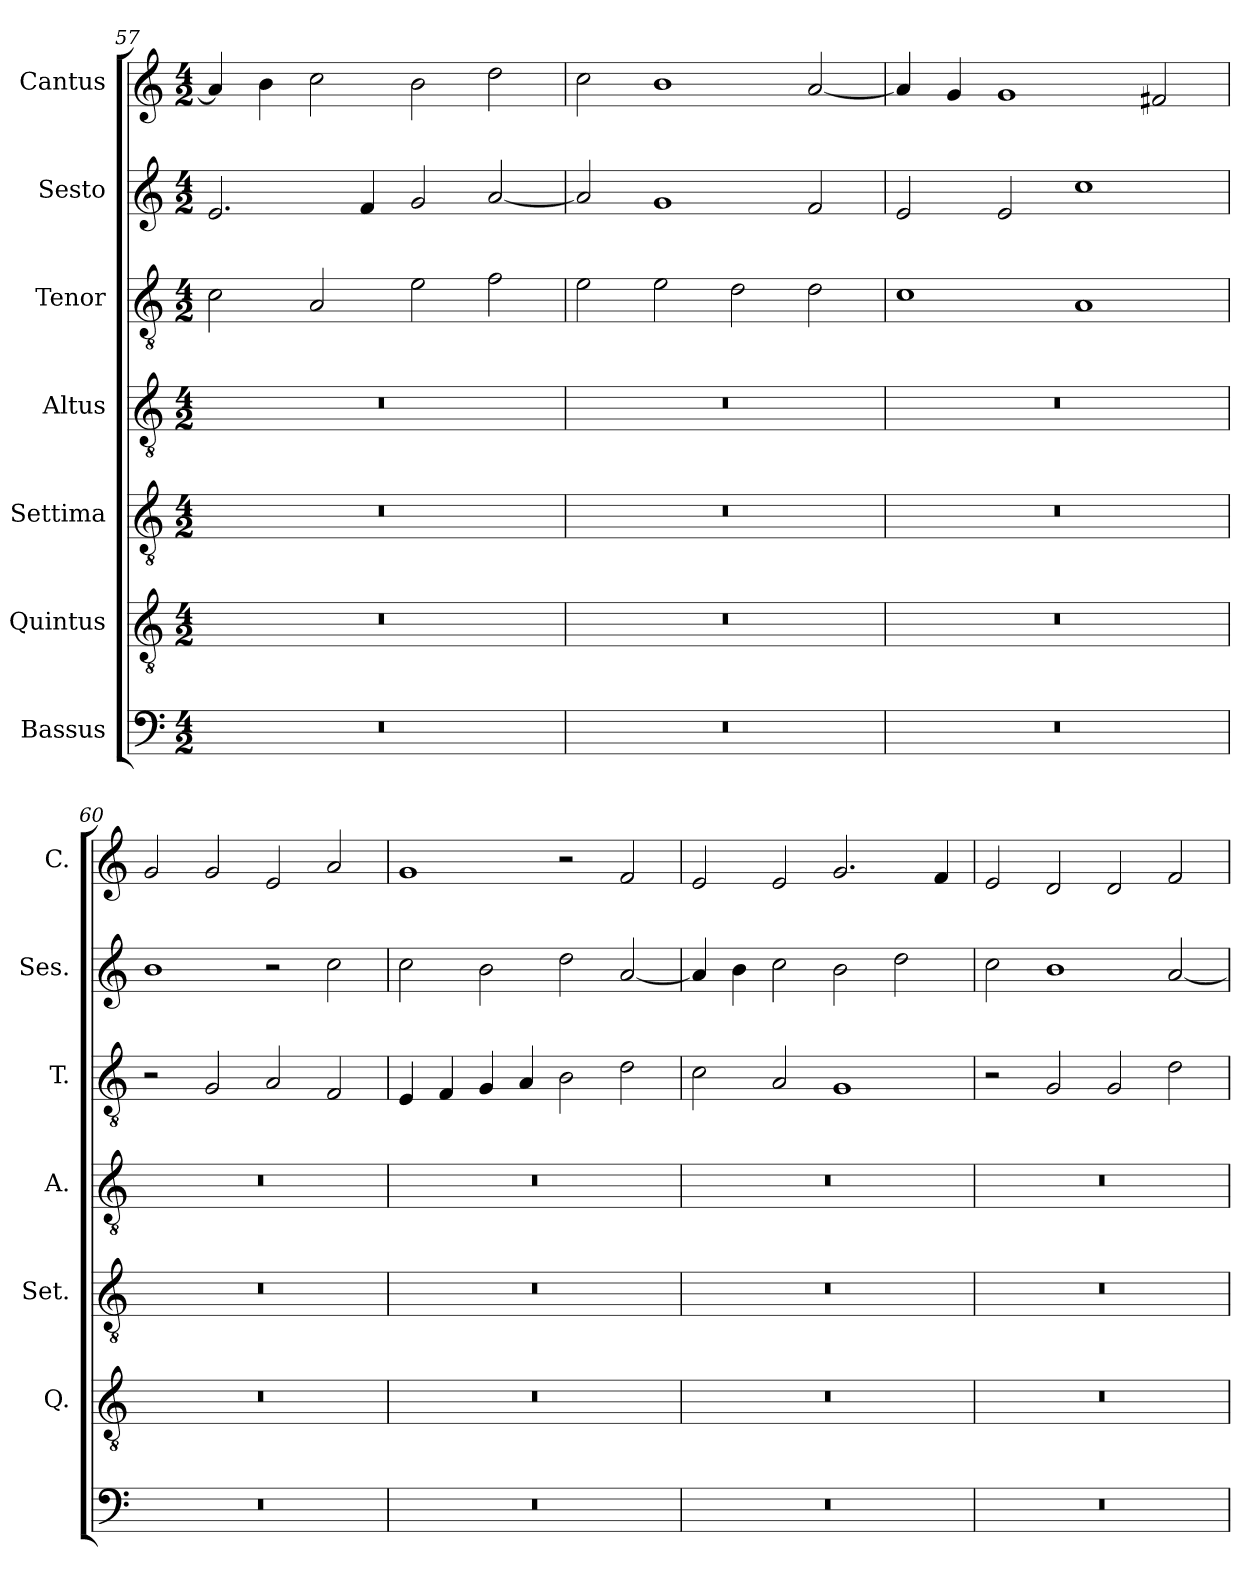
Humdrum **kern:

**kern	**kern	**kern	**kern	**kern	**kern	**kern
*part7	*part6	*part5	*part4	*part3	*part2	*part1
*staff7	*staff6	*staff5	*staff4	*staff3	*staff2	*staff1
*I"Bassus	*I"Quintus	*I"Settima	*I"Altus	*I"Tenor	*I"Sesto	*I"Cantus
*	*I'Q.	*I'Set.	*I'A.	*I'T.	*I'Ses.	*I'C.
*clefF4	*clefGv2	*clefGv2	*clefGv2	*clefGv2	*clefG2	*clefG2
*k[]	*k[]	*k[]	*k[]	*k[]	*k[]	*k[]
*M4/2	*M4/2	*M4/2	*M4/2	*M4/2	*M4/2	*M4/2
=57	=57	=57	=57	=57	=57	=57
0r	0r	0r	0r	2c\	2.e/	4a/]
.	.	.	.	.	.	4b\
.	.	.	.	2A/	.	2cc\
.	.	.	.	.	4f/	.
.	.	.	.	2e\	2g/	2b\
.	.	.	.	2f\	[2a/	2dd\
!!LO:PB:g=z
=58	=58	=58	=58	=58	=58	=58
0r	0r	0r	0r	2e\	2a/]	2cc\
.	.	.	.	2e\	1g	1b
.	.	.	.	2d\	.	.
.	.	.	.	2d\	2f/	[2a/
=59	=59	=59	=59	=59	=59	=59
0r	0r	0r	0r	1c	2e/	4a/]
.	.	.	.	.	.	4g/
.	.	.	.	.	2e/	1g
.	.	.	.	1A	1cc	.
.	.	.	.	.	.	2f#X/
=60	=60	=60	=60	=60	=60	=60
0r	0r	0r	0r	2r	1b	2g/
.	.	.	.	2G/	.	2g/
.	.	.	.	2A/	2r	2e/
.	.	.	.	2F/	2cc\	2a/
=61	=61	=61	=61	=61	=61	=61
0r	0r	0r	0r	4E/	2cc\	1g
.	.	.	.	4F/	.	.
.	.	.	.	4G/	2b\	.
.	.	.	.	4A/	.	.
.	.	.	.	2B\	2dd\	2r
.	.	.	.	2d\	[2a/	2f/
=62	=62	=62	=62	=62	=62	=62
0r	0r	0r	0r	2c\	4a/]	2e/
.	.	.	.	.	4b\	.
.	.	.	.	2A/	2cc\	2e/
.	.	.	.	1G	2b\	2.g/
.	.	.	.	.	2dd\	.
.	.	.	.	.	.	4f/
=63	=63	=63	=63	=63	=63	=63
0r	0r	0r	0r	2r	2cc\	2e/
.	.	.	.	2G/	1b	2d/
.	.	.	.	2G/	.	2d/
.	.	.	.	2d\	[2a/	2f/
=	=	=	=	=	=	=
*-	*-	*-	*-	*-	*-	*-
